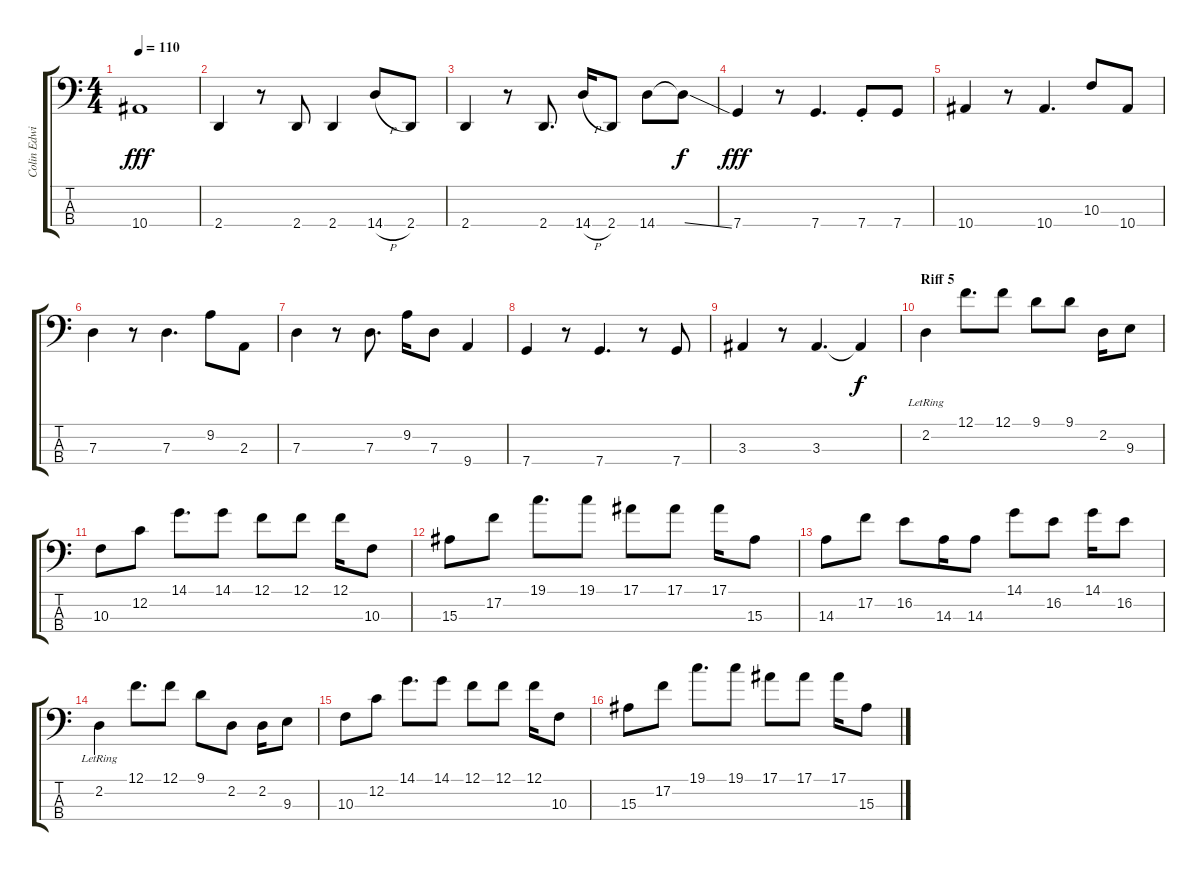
\track ("Colin Edwin - Bass" "Colin Edwi") {instrument electricbassfinger}
\staff {score tabs}
\tuning (F2 C2 G1 C1) {hide}
\ts (4 4)
\tempo 110
\clef f4
\ks c
10.4.1{dy fff} |
2.4.4 r.8 2.4.8 2.4.4 14.4{h}.8 2.4.8 |
2.4.4 r.8 2.4.8{d} 14.4{h}.16 2.4.8 14.4.8 14.4{ss t}.8{dy f} |
7.4.4{dy fff} r.8 7.4.4{d} 7.4{st}.8 7.4.8 |
10.4.4 r.8 10.4.4{d} 10.3.8 10.4.8 |
7.3.4 r.8 7.3.4{d} 9.2.8 2.3.8 |
7.3.4 r.8 7.3.8{d} 9.2.16 7.3.8 9.4.4 |
7.4.4 r.8 7.4.4{d} r.8 7.4.8 |
3.3.4 r.8 3.3.4{d} 3.3{t}.4{dy f} |
\section ("" "Riff 5")
2.2{lr}.4 12.1.8{d} 12.1.8 9.1.8 9.1.8 2.2.16 9.3.8 |
10.3.8 12.2.8 14.1.8{d} 14.1.8 12.1.8 12.1.8 12.1.16 10.3.8 |
15.3.8 17.2.8 19.1.8{d} 19.1.8 17.1.8 17.1.8 17.1.16 15.3.8 |
14.3.8 17.2.8 16.2.8 14.3.16 14.3.8 14.1.8 16.2.8 14.1.16 16.2.8 |
2.2{lr}.4 12.1.8{d} 12.1.8 9.1.8 2.2.8 2.2.16 9.3.8 |
10.3.8 12.2.8 14.1.8{d} 14.1.8 12.1.8 12.1.8 12.1.16 10.3.8 |
15.3.8 17.2.8 19.1.8{d} 19.1.8 17.1.8 17.1.8 17.1.16 15.3.8
